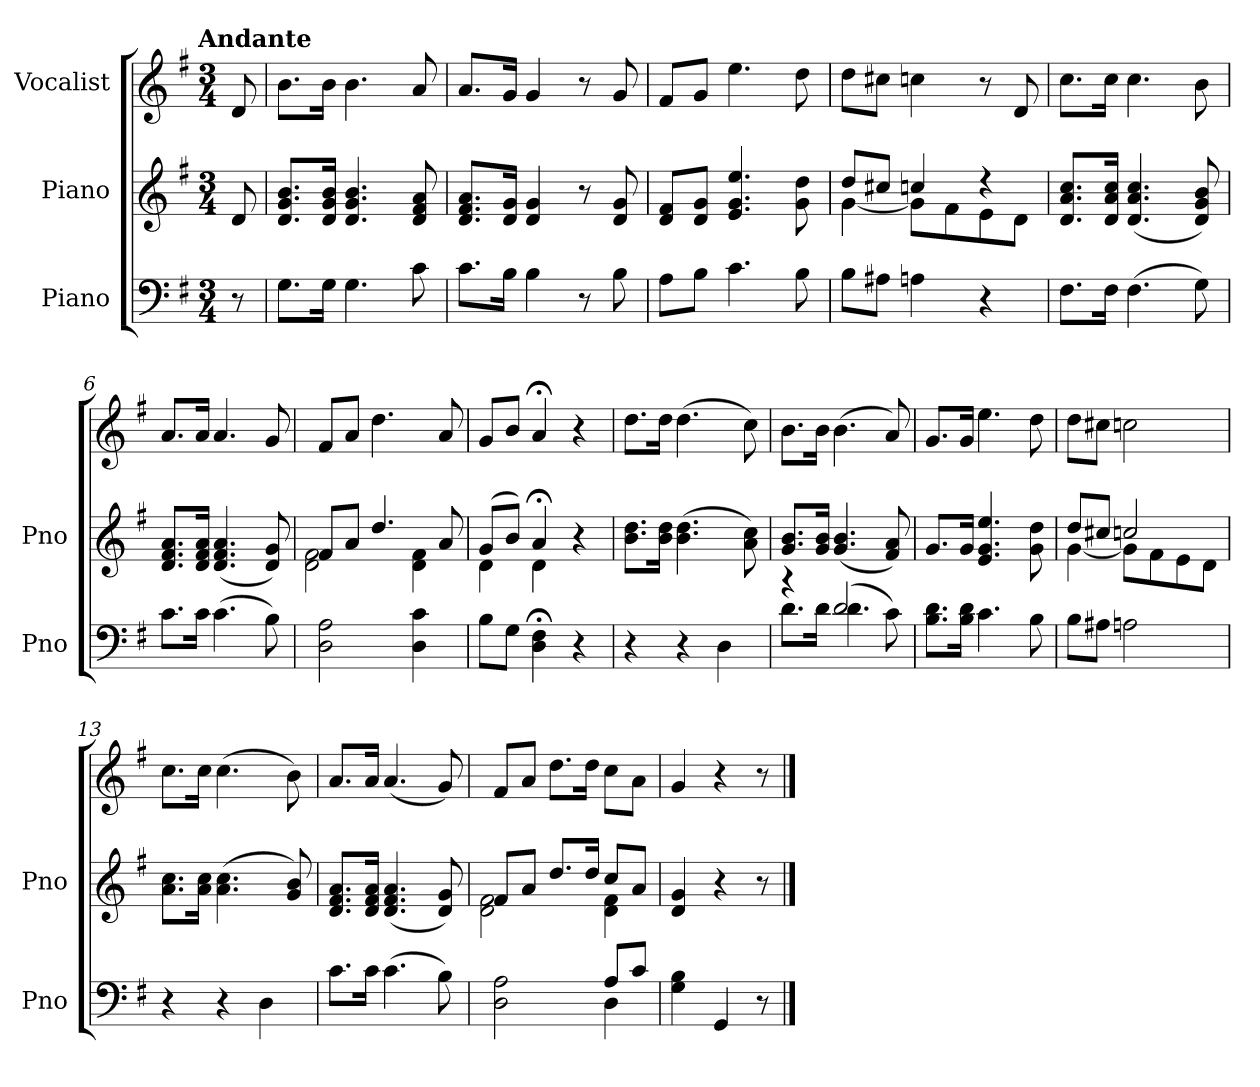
**kern	**kern	**kern
*part3	*part2	*part1
*staff3	*staff2	*staff1
*I"Piano	*I"Piano	*I"Vocalist
*I'Pno	*I'Pno	*
*clefF4	*clefG2	*clefG2
*k[f#]	*k[f#]	*k[f#]
*G:	*G:	*G:
!!LO:TX:omd:t=Andante
*M3/4	*M3/4	*M3/4
*MM84	*MM84	*MM84
=	=	=
8r	8d	8d
=1	=1	=1
8.GL	8.d 8.g 8.bL	8.b\L
16GJk	16d 16g 16bJk	16b\Jk
4.G	4.d 4.g 4.b	4.b
8c	8d 8f# 8a	8a
=2	=2	=2
8.cL	8.d 8.f# 8.aL	8.a/L
16BJk	16d 16gJk	16g/Jk
4B	4d 4g	4g
8r	8r	8r
8B	8d 8g	8g
=3	=3	=3
8AL	8d 8f#L	8f#/L
8BJ	8d 8gJ	8g/J
4.c	4.e 4.g 4.ee	4.ee
8B	8g 8dd	8dd
=4	=4	=4
*	*^	*
8BL	8ddL	[4g	8dd\L
8A#XJ	8cc#XJ	.	8cc#X\J
4An	4ccn	8gL]	4ccn
.	.	8f#	.
4r	4r	8e	8r
.	.	8dJ	8d
*	*v	*v	*
=5	=5	=5
8.F#L	8.d 8.a 8.ccL	8.cc\L
16F#Jk	16d 16a 16ccJk	16cc\Jk
(4.F#	(4.d 4.a 4.cc	4.cc
8G)	8d 8g 8b)	8b
=6	=6	=6
8.cL	8.d 8.f# 8.aL	8.a/L
16cJk	16d 16f# 16aJk	16a/Jk
(4.c	(4.d 4.f# 4.a	4.a
8B)	8d 8g)	8g
=7	=7	=7
*	*^	*
2D 2A	8f#L	2d 2f#	8f#/L
.	8aJ	.	8a/J
.	4.dd	.	4.dd
4D 4c	.	4d 4f#	.
.	8a	.	8a
=8	=8	=8	=8
8BL	(8gL	4d	8g/L
8GJ	8bJ)	.	8b/J
4D;< 4F#;<	4a;<	4d	4a;<
4r	4r	4ryy	4r
*	*v	*v	*
=9	=9	=9
4r	8.b 8.ddL	8.dd\L
.	16b 16ddJk	16dd\Jk
4r	(4.b 4.dd	(4.dd
4D	.	.
.	8a 8cc)	8cc)
=10	=10	=10
*^	*	*
4r	8.dL	8.g 8.bL	8.b\L
.	16dJk	16g 16bJk	16b\Jk
(2d	4.d	(4.g 4.b	(4.b
.	8c)	8f# 8a)	8a)
*v	*v	*	*
=11	=11	=11
8.B 8.dL	8.gL	8.g/L
16B 16dJk	16gJk	16g/Jk
4.c	4.e 4.g 4.ee	4.ee
8B	8g 8dd	8dd
=12	=12	=12
*	*^	*
8BL	8ddL	[4g	8dd\L
8A#XJ	8cc#XJ	.	8cc#X\J
2An	2ccn	8gL]	2ccn
.	.	8f#	.
.	.	8e	.
.	.	8dJ	.
*	*v	*v	*
=13	=13	=13
4r	8.a 8.ccL	8.cc\L
.	16a 16ccJk	16cc\Jk
4r	(4.a 4.cc	(4.cc
4D	.	.
.	8g 8b)	8b)
=14	=14	=14
8.cL	8.d 8.f# 8.aL	8.a/L
16cJk	16d 16f# 16aJk	16a/Jk
(4.c	(4.d 4.f# 4.a	(4.a
8B)	8d 8g)	8g)
=15	=15	=15
*^	*^	*
2D 2A	8ryy	8f#L	2d 2f#	8f#/L
.	4.ryy	8aJ	.	8a/J
.	.	8.ddL	.	8.dd\L
.	.	16ddJk	.	16dd\Jk
8AL	4D	8ccL	4d 4f#	8cc\L
8cJ	.	8aJ	.	8a\J
*v	*v	*	*	*
*	*v	*v	*
=16	=16	=16
4G 4B	4d 4g	4g
4GG	4r	4r
8r	8r	8r
==	==	==
*-	*-	*-
